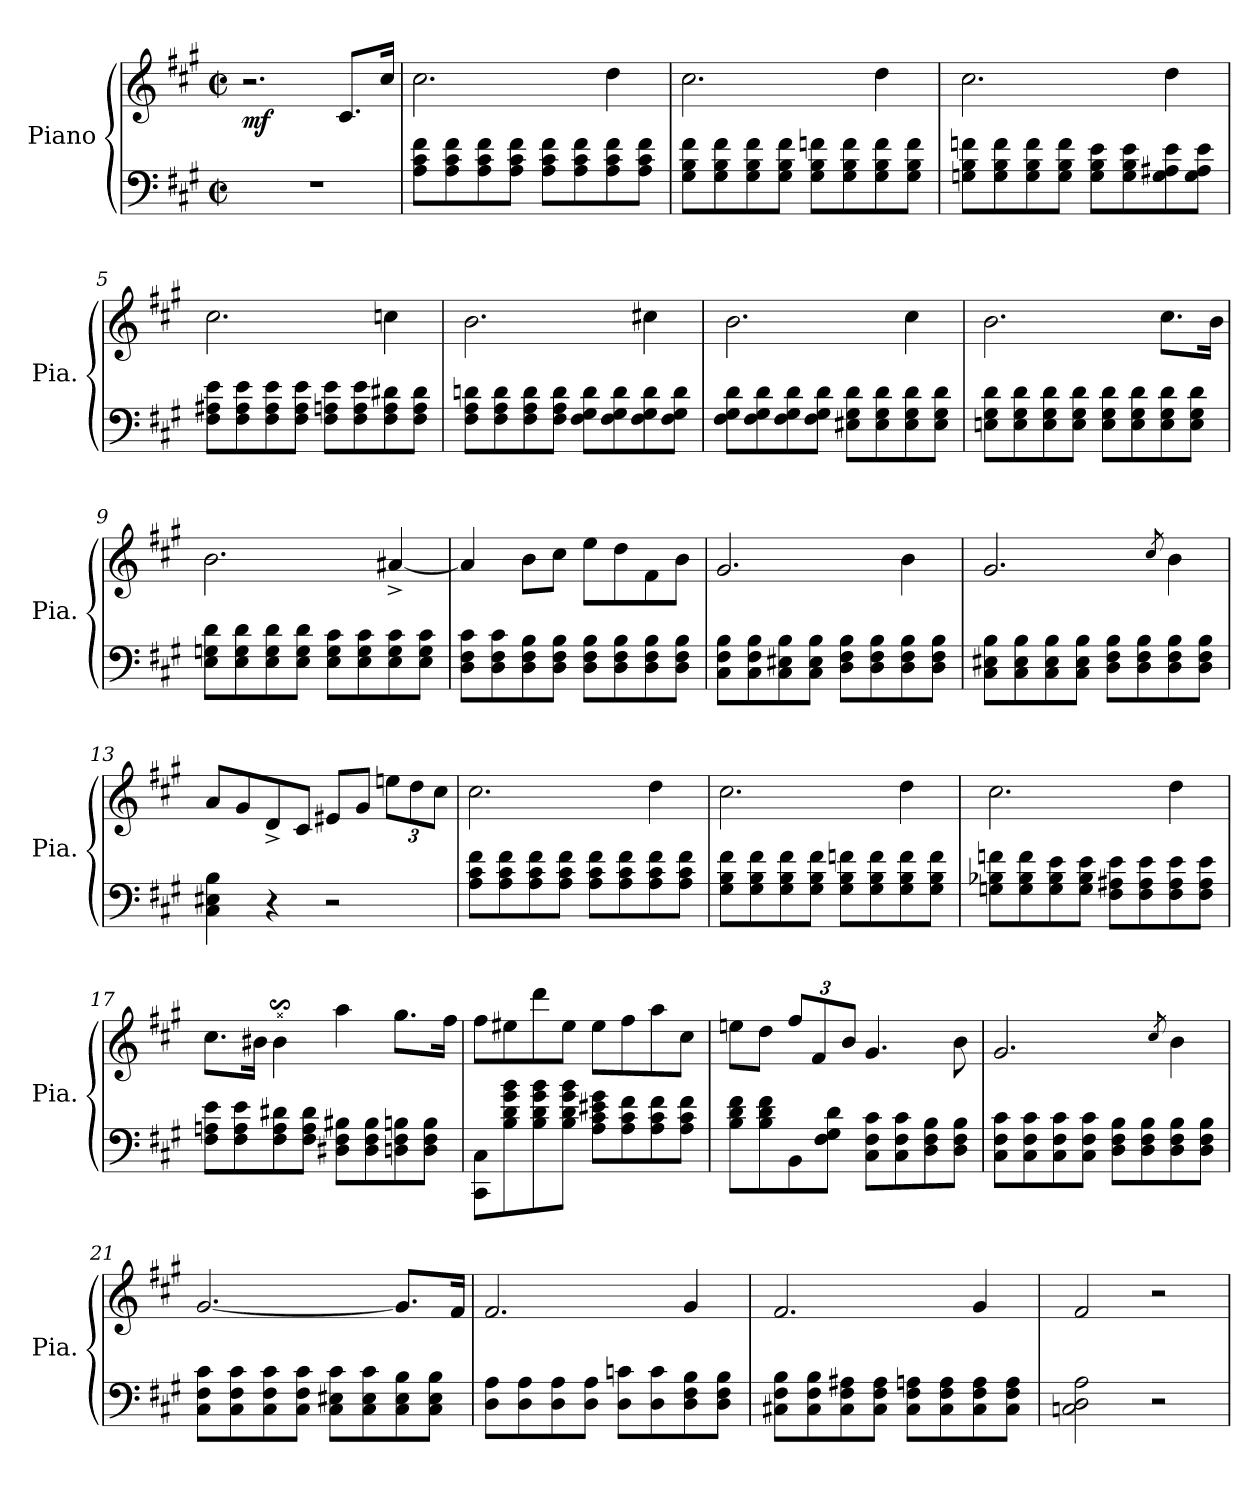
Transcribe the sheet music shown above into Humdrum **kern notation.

**kern	**kern	**dynam
*part1	*part1	*part1
*staff2	*staff1	*staff1/2
*I"Piano	*	*
*I'Pia.	*	*
*clefF4	*clefG2	*
*k[f#c#g#]	*k[f#c#g#]	*
*M2/2	*M2/2	*
*met(c|)	*met(c|)	*
*MM52	*MM52	*
=1	=1	=1
!	!	!LO:DY:b
1r	2.r	mf
.	8.c#/L	.
.	16cc#/Jk	.
=2	=2	=2
8A\ 8c#\ 8f#\L	2.cc#\	.
8A\ 8c#\ 8f#\	.	.
8A\ 8c#\ 8f#\	.	.
8A\ 8c#\ 8f#\J	.	.
8A\ 8c#\ 8f#\L	.	.
8A\ 8c#\ 8f#\	.	.
8A\ 8c#\ 8f#\	4dd\	.
8A\ 8c#\ 8f#\J	.	.
=3	=3	=3
8G#\ 8B\ 8f#\L	2.cc#\	.
8G#\ 8B\ 8f#\	.	.
8G#\ 8B\ 8f#\	.	.
8G#\ 8B\ 8f#\J	.	.
8G#\ 8B\ 8fn\L	.	.
8G#\ 8B\ 8f\	.	.
8G#\ 8B\ 8f\	4dd\	.
8G#\ 8B\ 8f\J	.	.
=4	=4	=4
8Gn\ 8B\ 8fn\L	2.cc#\	.
8G\ 8B\ 8f\	.	.
8G\ 8B\ 8f\	.	.
8G\ 8B\ 8f\J	.	.
8G\ 8B\ 8e\L	.	.
8G\ 8B\ 8e\	.	.
8G\ 8A#X\ 8e\	4dd\	.
8G\ 8A#\ 8e\J	.	.
!!LO:LB:g=z
=5	=5	=5
8F#\ 8A#X\ 8e\L	2.cc#\	.
8F#\ 8A#\ 8e\	.	.
8F#\ 8A#\ 8e\	.	.
8F#\ 8A#\ 8e\J	.	.
8F#\ 8An\ 8e\L	.	.
8F#\ 8A\ 8e\	.	.
8F#\ 8A\ 8d#X\	4ccn\	.
8F#\ 8A\ 8d#\J	.	.
=6	=6	=6
8F#\ 8A\ 8dn\L	2.b\	.
8F#\ 8A\ 8d\	.	.
8F#\ 8A\ 8d\	.	.
8F#\ 8A\ 8d\J	.	.
8F#\ 8G#\ 8d\L	.	.
8F#\ 8G#\ 8d\	.	.
8F#\ 8G#\ 8d\	4cc#X\	.
8F#\ 8G#\ 8d\J	.	.
=7	=7	=7
8F#\ 8G#\ 8d\L	2.b\	.
8F#\ 8G#\ 8d\	.	.
8F#\ 8G#\ 8d\	.	.
8F#\ 8G#\ 8d\J	.	.
8E#X\ 8G#\ 8d\L	.	.
8E#\ 8G#\ 8d\	.	.
8E#\ 8G#\ 8d\	4cc#\	.
8E#\ 8G#\ 8d\J	.	.
!!LO:LB:g=z
=8	=8	=8
8En\ 8G#\ 8d\L	2.b\	.
8E\ 8G#\ 8d\	.	.
8E\ 8G#\ 8d\	.	.
8E\ 8G#\ 8d\J	.	.
8E\ 8G#\ 8d\L	.	.
8E\ 8G#\ 8d\	.	.
8E\ 8G#\ 8d\	8.cc#\L	.
8E\ 8G#\ 8d\J	.	.
.	16b\Jk	.
=9	=9	=9
8E\ 8Gn\ 8d\L	2.b\	.
8E\ 8G\ 8d\	.	.
8E\ 8G\ 8d\	.	.
8E\ 8G\ 8d\J	.	.
8E\ 8G\ 8c#\L	.	.
8E\ 8G\ 8c#\	.	.
8E\ 8G\ 8c#\	[4a#X^/	.
8E\ 8G\ 8c#\J	.	.
=10	=10	=10
8D\ 8F#\ 8c#\L	4a#/]	.
8D\ 8F#\ 8c#\	.	.
8D\ 8F#\ 8B\	8b\L	.
8D\ 8F#\ 8B\J	8cc#\J	.
8D\ 8F#\ 8B\L	8ee\L	.
8D\ 8F#\ 8B\	8dd\	.
8D\ 8F#\ 8B\	8f#\	.
8D\ 8F#\ 8B\J	8b\J	.
=11	=11	=11
8C#\ 8F#\ 8B\L	2.g#/	.
8C#\ 8F#\ 8B\	.	.
8C#\ 8E#X\ 8B\	.	.
8C#\ 8E#\ 8B\J	.	.
8D\ 8F#\ 8B\L	.	.
8D\ 8F#\ 8B\	.	.
8D\ 8F#\ 8B\	4b\	.
8D\ 8F#\ 8B\J	.	.
!!LO:LB:g=z
=12	=12	=12
8C#\ 8E#X\ 8B\L	2.g#/	.
8C#\ 8E#\ 8B\	.	.
8C#\ 8E#\ 8B\	.	.
8C#\ 8E#\ 8B\J	.	.
8D\ 8F#\ 8B\L	.	.
8D\ 8F#\ 8B\	.	.
.	8qcc#/	.
8D\ 8F#\ 8B\	4b\	.
8D\ 8F#\ 8B\J	.	.
!!LO:LB:g=z
=13	=13	=13
4C#\ 4E#X\ 4B\	8a/L	.
.	8g#/	.
4r	8d^/	.
.	8c#/J	.
2r	8e#X/L	.
.	8g#/J	.
*	*Xbrackettup	*
.	12een\L	.
.	12dd\	.
.	12cc#\J	.
=14	=14	=14
8A\ 8c#\ 8f#\L	2.cc#\	.
8A\ 8c#\ 8f#\	.	.
8A\ 8c#\ 8f#\	.	.
8A\ 8c#\ 8f#\J	.	.
8A\ 8c#\ 8f#\L	.	.
8A\ 8c#\ 8f#\	.	.
8A\ 8c#\ 8f#\	4dd\	.
8A\ 8c#\ 8f#\J	.	.
=15	=15	=15
8G#\ 8B\ 8f#\L	2.cc#\	.
8G#\ 8B\ 8f#\	.	.
8G#\ 8B\ 8f#\	.	.
8G#\ 8B\ 8f#\J	.	.
8G#\ 8B\ 8fn\L	.	.
8G#\ 8B\ 8f\	.	.
8G#\ 8B\ 8f\	4dd\	.
8G#\ 8B\ 8f\J	.	.
!!LO:PB:g=z
=16	=16	=16
8Gn\ 8B-X\ 8fn\L	2.cc#\	.
8G\ 8B-\ 8f\	.	.
8G\ 8B-\ 8e\	.	.
8G\ 8B-\ 8e\J	.	.
8F#\ 8A#X\ 8e\L	.	.
8F#\ 8A#\ 8e\	.	.
8F#\ 8A#\ 8e\	4dd\	.
8F#\ 8A#\ 8e\J	.	.
=17	=17	=17
8F#\ 8An\ 8e\L	8.cc#\L	.
8F#\ 8A\ 8e\	.	.
.	16b#X\Jk	.
8F#\ 8A\ 8d#X\	4b#s$sS\	.
8F#\ 8A\ 8d#\J	.	.
8D#X\ 8F#\ 8B#X\L	4aa\	.
8D#\ 8F#\ 8B#\	.	.
8Dn\ 8F#\ 8Bn\	8.gg#\L	.
8D\ 8F#\ 8B\J	.	.
.	16ff#\Jk	.
=18	=18	=18
8CC#\ 8C#\L	8ff#\L	.
8B\ 8d\ 8g#\ 8b\	8ee#X\	.
8B\ 8d\ 8g#\ 8b\	8ddd\	.
8B\ 8d\ 8g#\ 8b\J	8ee#\J	.
8A\ 8c#\ 8e#X\ 8g#\L	8ee#\L	.
8A\ 8c#\ 8f#\	8ff#\	.
8A\ 8c#\ 8f#\	8aa\	.
8A\ 8c#\ 8f#\J	8cc#\J	.
!!LO:LB:g=z
=19	=19	=19
8B\ 8d\ 8f#\L	8een\L	.
8B\ 8d\ 8f#\	8dd\J	.
8BB\	12ff#/L	.
.	12f#/	.
8F#\ 8G#\ 8d\J	.	.
.	12b/J	.
8C#\ 8F#\ 8c#\L	4.g#/	.
8C#\ 8F#\ 8c#\	.	.
8D\ 8F#\ 8B\	.	.
8D\ 8F#\ 8B\J	8b\	.
=20	=20	=20
8C#\ 8F#\ 8c#\L	2.g#/	.
8C#\ 8F#\ 8c#\	.	.
8C#\ 8F#\ 8c#\	.	.
8C#\ 8F#\ 8c#\J	.	.
8D\ 8F#\ 8B\L	.	.
8D\ 8F#\ 8B\	.	.
.	8qcc#/	.
8D\ 8F#\ 8B\	4b\	.
8D\ 8F#\ 8B\J	.	.
=21	=21	=21
8C#\ 8F#\ 8c#\L	[2.g#/	.
8C#\ 8F#\ 8c#\	.	.
8C#\ 8F#\ 8c#\	.	.
8C#\ 8F#\ 8c#\J	.	.
8C#\ 8E#X\ 8c#\L	.	.
8C#\ 8E#\ 8c#\	.	.
8C#\ 8E#\ 8B\	8.g#/L]	.
8C#\ 8E#\ 8B\J	.	.
.	16f#/Jk	.
!!LO:LB:g=z
=22	=22	=22
8D\ 8A\L	2.f#/	.
8D\ 8A\	.	.
8D\ 8A\	.	.
8D\ 8A\J	.	.
8D\ 8cn\L	.	.
8D\ 8c\	.	.
8D\ 8F#\ 8B\	4g#/	.
8D\ 8F#\ 8B\J	.	.
=23	=23	=23
8C#X\ 8F#\ 8B\L	2.f#/	.
8C#\ 8F#\ 8B\	.	.
8C#\ 8F#\ 8A#X\	.	.
8C#\ 8F#\ 8A#\J	.	.
8C#\ 8F#\ 8An\L	.	.
8C#\ 8F#\ 8A\	.	.
8C#\ 8F#\ 8A\	4g#/	.
8C#\ 8F#\ 8A\J	.	.
=24	=24	=24
2Cn\ 2D\ 2A\	2f#/	.
2r	2r	.
=	=	=
*-	*-	*-
